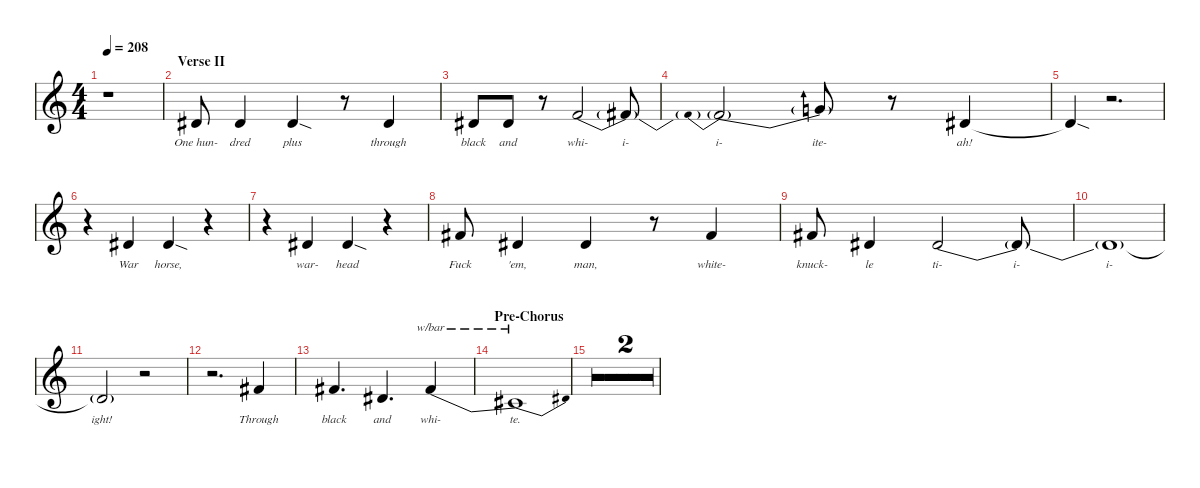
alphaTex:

\defaultSystemsLayout 4
\hideDynamics
\bracketExtendMode nobrackets
\singleTrackTrackNamePolicy hidden
\multiTrackTrackNamePolicy hidden
\otherSystemsTrackNameOrientation horizontal
\track ("Vocals" "sng.") {multiBarRest instrument voiceoohs}
\staff {score}
\tuning (Eb4 Bb3 Gb3 Db3 Ab2 Eb2)
\ts (4 4)
\tempo 208
\clef g2
\ks c
r.1{dy mf beam Down} |
\section ("" "Verse II")
5.2{acc #}.8{lyrics (0 "One hun-") lyrics (1 "") lyrics (2 "") lyrics (3 "") lyrics (4 "") beam Up} 5.2{acc #}.4{lyrics (0 "dred") lyrics (1 "") lyrics (2 "") lyrics (3 "") lyrics (4 "") beam Up} 5.2{sod acc #}.4{lyrics (0 "plus") lyrics (1 "") lyrics (2 "") lyrics (3 "") lyrics (4 "") beam Up} r.8{beam Up} 5.2{acc #}.4{lyrics (0 "through") lyrics (1 "") lyrics (2 "") lyrics (3 "") lyrics (4 "") beam Up} |
5.2{acc #}.8{lyrics (0 "black") lyrics (1 "") lyrics (2 "") lyrics (3 "") lyrics (4 "") beam Up} 5.2{acc #}.8{lyrics (0 "and") lyrics (1 "") lyrics (2 "") lyrics (3 "") lyrics (4 "") beam Up} r.8{beam Up} 7.2{be (bend 0 0 14.399999999999999 2)}.2{lyrics (0 "whi-") lyrics (1 "") lyrics (2 "") lyrics (3 "") lyrics (4 "") beam Up} 7.2{t}.8{lyrics (0 "i-") lyrics (1 "") lyrics (2 "") lyrics (3 "") lyrics (4 "") beam Up} |
7.2{be (prebendbend 42 2 52.8 5) t}.2{lyrics (0 "i-") lyrics (1 "") lyrics (2 "") lyrics (3 "") lyrics (4 "") beam Up} 7.2{t}.8{lyrics (0 "ite-") lyrics (1 "") lyrics (2 "") lyrics (3 "") lyrics (4 "") beam Up} r.8{beam Up} 5.2{acc #}.4{lyrics (0 "ah!") lyrics (1 "") lyrics (2 "") lyrics (3 "") lyrics (4 "") beam Up} |
5.2{sod t acc #}.4{beam Up} r.2{d beam Up} |
r.4{beam Down} 5.2{acc #}.4{lyrics (0 "War") lyrics (1 "") lyrics (2 "") lyrics (3 "") lyrics (4 "") beam Up} 5.2{sod acc #}.4{lyrics (0 "horse,") lyrics (1 "") lyrics (2 "") lyrics (3 "") lyrics (4 "") beam Up} r.4{beam Up} |
r.4{beam Down} 5.2{acc #}.4{lyrics (0 "war-") lyrics (1 "") lyrics (2 "") lyrics (3 "") lyrics (4 "") beam Up} 5.2{sod acc #}.4{lyrics (0 "head") lyrics (1 "") lyrics (2 "") lyrics (3 "") lyrics (4 "") beam Up} r.4{beam Up} |
8.2{acc #}.8{lyrics (0 "Fuck") lyrics (1 "") lyrics (2 "") lyrics (3 "") lyrics (4 "") beam Up} 5.2{acc #}.4{lyrics (0 "'em,") lyrics (1 "") lyrics (2 "") lyrics (3 "") lyrics (4 "") beam Up} 5.2{acc #}.4{lyrics (0 "man,") lyrics (1 "") lyrics (2 "") lyrics (3 "") lyrics (4 "") beam Up} r.8{beam Up} 8.2{acc #}.4{lyrics (0 "white-") lyrics (1 "") lyrics (2 "") lyrics (3 "") lyrics (4 "") beam Up} |
8.2{acc #}.8{lyrics (0 "knuck-") lyrics (1 "") lyrics (2 "") lyrics (3 "") lyrics (4 "") beam Up} 5.2{acc #}.4{lyrics (0 "le") lyrics (1 "") lyrics (2 "") lyrics (3 "") lyrics (4 "") beam Up} 5.2{be (bendrelease 4.8 0 5.3999999999999995 6 50.4 6 55.199999999999996 0) acc #}.2{lyrics (0 "ti-") lyrics (1 "") lyrics (2 "") lyrics (3 "") lyrics (4 "") beam Up} 5.2{t acc #}.8{lyrics (0 "i-") lyrics (1 "") lyrics (2 "") lyrics (3 "") lyrics (4 "") beam Up} |
5.2{t acc #}.1{lyrics (0 "i-") lyrics (1 "") lyrics (2 "") lyrics (3 "") lyrics (4 "") beam Up} |
5.2{t acc #}.2{lyrics (0 "ight!") lyrics (1 "") lyrics (2 "") lyrics (3 "") lyrics (4 "") beam Up} r.2{beam Up} |
r.2{d beam Down} 8.2{acc #}.4{lyrics (0 "Through") lyrics (1 "") lyrics (2 "") lyrics (3 "") lyrics (4 "") beam Up} |
8.2{acc #}.4{d lyrics (0 "black") lyrics (1 "") lyrics (2 "") lyrics (3 "") lyrics (4 "") beam Up} 5.2{acc #}.4{d lyrics (0 "and") lyrics (1 "") lyrics (2 "") lyrics (3 "") lyrics (4 "") beam Up} 8.2{acc #}.4{tbe (dive default 18 0 44.4 -10) lyrics (0 "whi-") lyrics (1 "") lyrics (2 "") lyrics (3 "") lyrics (4 "") beam Up} |
\section ("" "Pre-Chorus")
8.2{t acc #}.1{tbe (dive default 13.799999999999999 -10 22.2 -6) lyrics (0 "te.") lyrics (1 "") lyrics (2 "") lyrics (3 "") lyrics (4 "") beam Up} |
r.1{beam Down} |
r.1{beam Down}
